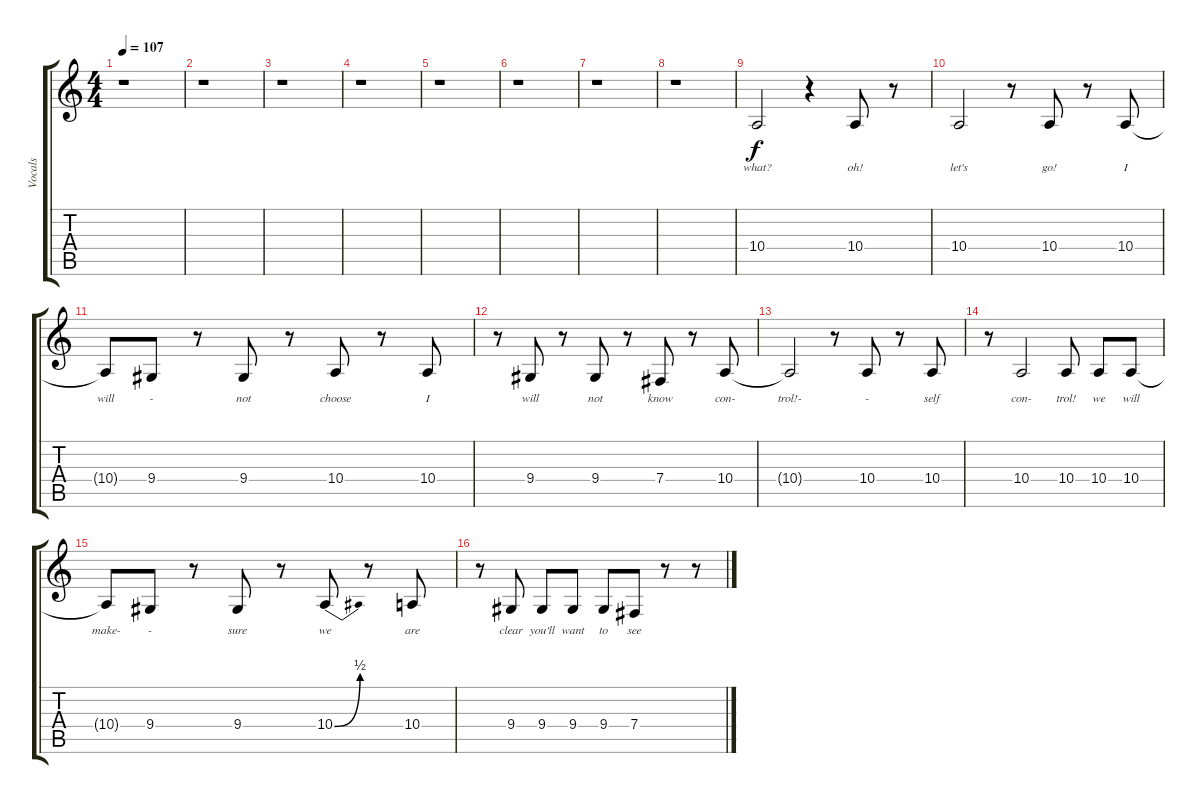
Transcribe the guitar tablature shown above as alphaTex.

\track ("Vocals" "Vocals") {instrument trombone}
\staff {score tabs}
\tuning (Eb4 B3 Gb3 B2 Gb2 B1) {hide}
\ts (4 4)
\tempo 107
\clef g2
\ks c
r.1{dy f} |
r.1 |
r.1 |
r.1 |
r.1 |
r.1 |
r.1 |
r.1 |
10.4.2{lyrics (0 "what?") lyrics (1 "") lyrics (2 "") lyrics (3 "") lyrics (4 "")} r.4 10.4.8{lyrics (0 "oh!") lyrics (1 "") lyrics (2 "") lyrics (3 "") lyrics (4 "")} r.8 |
10.4.2{lyrics (0 "let's") lyrics (1 "") lyrics (2 "") lyrics (3 "") lyrics (4 "")} r.8 10.4.8{lyrics (0 "go!") lyrics (1 "") lyrics (2 "") lyrics (3 "") lyrics (4 "")} r.8 10.4.8{lyrics (0 "I") lyrics (1 "") lyrics (2 "") lyrics (3 "") lyrics (4 "")} |
10.4{t}.8{lyrics (0 "will") lyrics (1 "") lyrics (2 "") lyrics (3 "") lyrics (4 "")} 9.4.8{lyrics (0 "-") lyrics (1 "") lyrics (2 "") lyrics (3 "") lyrics (4 "")} r.8 9.4.8{lyrics (0 "not") lyrics (1 "") lyrics (2 "") lyrics (3 "") lyrics (4 "")} r.8 10.4.8{lyrics (0 "choose") lyrics (1 "") lyrics (2 "") lyrics (3 "") lyrics (4 "")} r.8 10.4.8{lyrics (0 "I") lyrics (1 "") lyrics (2 "") lyrics (3 "") lyrics (4 "")} |
r.8 9.4.8{lyrics (0 "will") lyrics (1 "") lyrics (2 "") lyrics (3 "") lyrics (4 "")} r.8 9.4.8{lyrics (0 "not") lyrics (1 "") lyrics (2 "") lyrics (3 "") lyrics (4 "")} r.8 7.4.8{lyrics (0 "know") lyrics (1 "") lyrics (2 "") lyrics (3 "") lyrics (4 "")} r.8 10.4.8{lyrics (0 "con-") lyrics (1 "") lyrics (2 "") lyrics (3 "") lyrics (4 "")} |
10.4{t}.2{lyrics (0 "trol!-") lyrics (1 "") lyrics (2 "") lyrics (3 "") lyrics (4 "")} r.8 10.4.8{lyrics (0 "-") lyrics (1 "") lyrics (2 "") lyrics (3 "") lyrics (4 "")} r.8 10.4.8{lyrics (0 "self") lyrics (1 "") lyrics (2 "") lyrics (3 "") lyrics (4 "")} |
r.8 10.4.2{lyrics (0 "con-") lyrics (1 "") lyrics (2 "") lyrics (3 "") lyrics (4 "")} 10.4.8{lyrics (0 "trol!") lyrics (1 "") lyrics (2 "") lyrics (3 "") lyrics (4 "")} 10.4.8{lyrics (0 "we") lyrics (1 "") lyrics (2 "") lyrics (3 "") lyrics (4 "")} 10.4.8{lyrics (0 "will") lyrics (1 "") lyrics (2 "") lyrics (3 "") lyrics (4 "")} |
10.4{t}.8{lyrics (0 "make-") lyrics (1 "") lyrics (2 "") lyrics (3 "") lyrics (4 "")} 9.4.8{lyrics (0 "-") lyrics (1 "") lyrics (2 "") lyrics (3 "") lyrics (4 "")} r.8 9.4.8{lyrics (0 "sure") lyrics (1 "") lyrics (2 "") lyrics (3 "") lyrics (4 "")} r.8 10.4{be (bend 0 0 60 2)}.8{lyrics (0 "we") lyrics (1 "") lyrics (2 "") lyrics (3 "") lyrics (4 "")} r.8 10.4.8{lyrics (0 "are") lyrics (1 "") lyrics (2 "") lyrics (3 "") lyrics (4 "")} |
r.8 9.4.8{lyrics (0 "clear") lyrics (1 "") lyrics (2 "") lyrics (3 "") lyrics (4 "")} 9.4.8{lyrics (0 "you'll") lyrics (1 "") lyrics (2 "") lyrics (3 "") lyrics (4 "")} 9.4.8{lyrics (0 "want") lyrics (1 "") lyrics (2 "") lyrics (3 "") lyrics (4 "")} 9.4.8{lyrics (0 "to") lyrics (1 "") lyrics (2 "") lyrics (3 "") lyrics (4 "")} 7.4.8{lyrics (0 "see") lyrics (1 "") lyrics (2 "") lyrics (3 "") lyrics (4 "")} r.8 r.8
